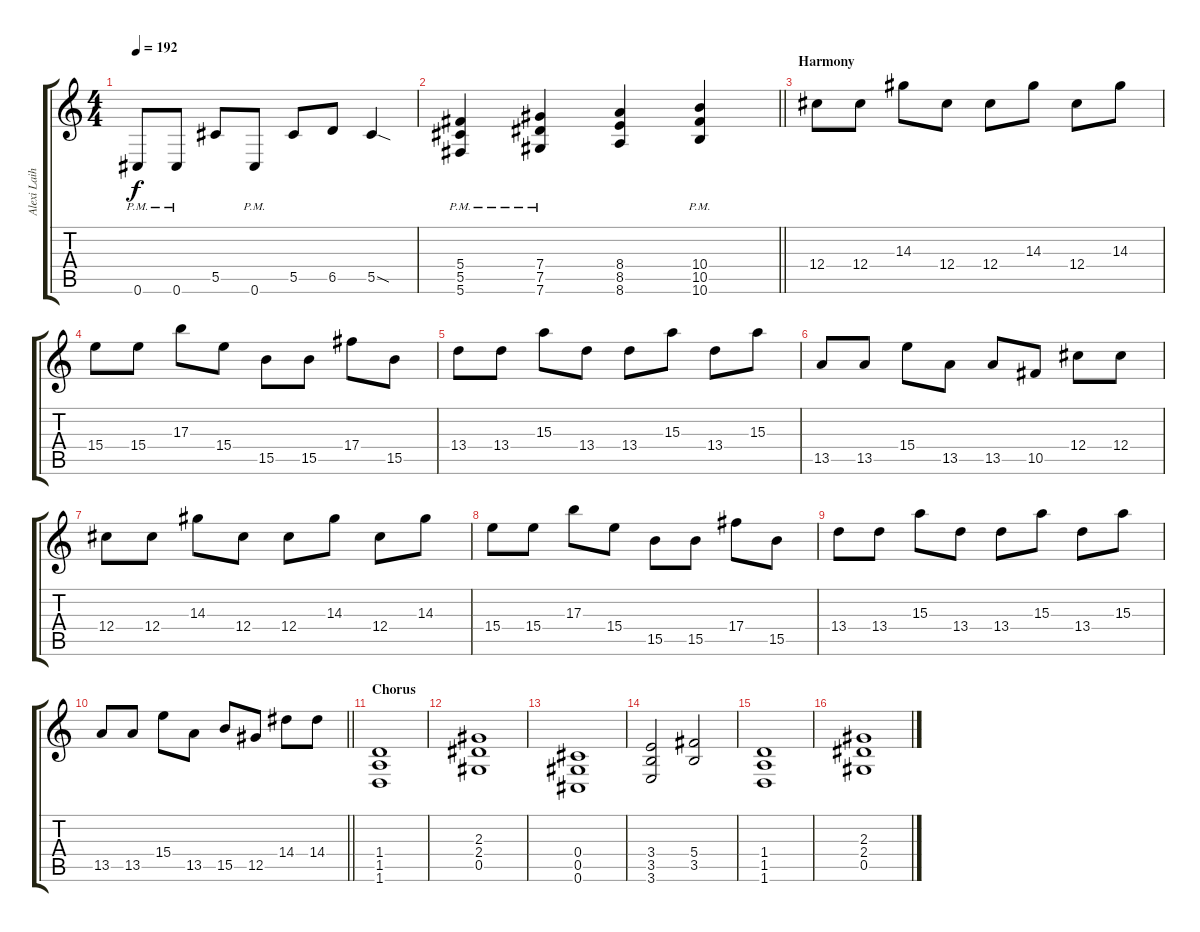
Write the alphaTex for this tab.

\track ("Alexi Laiho" "Alexi Laih") {instrument overdrivenguitar}
\staff {score tabs}
\tuning (Eb4 Bb3 Gb3 Db3 Ab2 Db2) {hide}
\ts (4 4)
\tempo 192
\clef g2
\ks c
0.6{pm}.8{dy f} 0.6{pm}.8 5.5.8 0.6{pm}.8 5.5.8 6.5.8 5.5{sod}.4 |
\barLineRight lightlight
(5.4 5.5 5.6{pm}).4 (7.4 7.5 7.6{pm}).4 (8.4 8.5 8.6).4 (10.4 10.5 10.6{pm}).4 |
\section ("" "Harmony")
12.4.8 12.4.8 14.3.8 12.4.8 12.4.8 14.3.8 12.4.8 14.3.8 |
15.4.8 15.4.8 17.3.8 15.4.8 15.5.8 15.5.8 17.4.8 15.5.8 |
13.4.8 13.4.8 15.3.8 13.4.8 13.4.8 15.3.8 13.4.8 15.3.8 |
13.5.8 13.5.8 15.4.8 13.5.8 13.5.8 10.5.8 12.4.8 12.4.8 |
12.4.8 12.4.8 14.3.8 12.4.8 12.4.8 14.3.8 12.4.8 14.3.8 |
15.4.8 15.4.8 17.3.8 15.4.8 15.5.8 15.5.8 17.4.8 15.5.8 |
13.4.8 13.4.8 15.3.8 13.4.8 13.4.8 15.3.8 13.4.8 15.3.8 |
\barLineRight lightlight
13.5.8 13.5.8 15.4.8 13.5.8 15.5.8 12.5.8 14.4.8 14.4.8 |
\section ("" "Chorus")
(1.4 1.5 1.6).1 |
(2.3 2.4 0.5).1 |
(0.4 0.5 0.6).1 |
(3.4 3.5 3.6).2 (5.4 3.5).2 |
(1.4 1.5 1.6).1 |
(2.3 2.4 0.5).1
